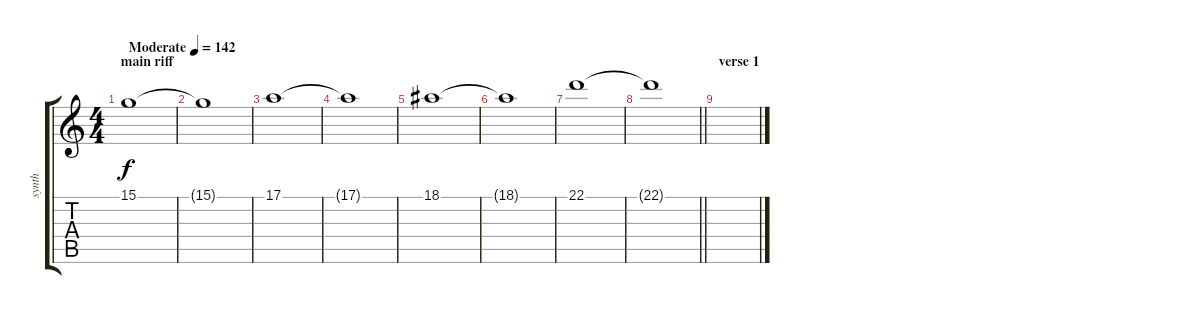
\track ("synth" "synth") {instrument stringensemble1}
\staff {score tabs}
\tuning (E4 B3 G3 D3 A2 D2) {hide}
\ts (4 4)
\section ("" "main riff")
\tempo (142 "Moderate")
\clef g2
\ks c
15.1.1{dy f instrument stringensemble1} |
15.1{t}.1 |
17.1.1 |
17.1{t}.1 |
18.1.1 |
18.1{t}.1 |
22.1.1{volume 16} |
\barLineRight lightlight
22.1{t}.1 |
\section ("" "verse 1")
